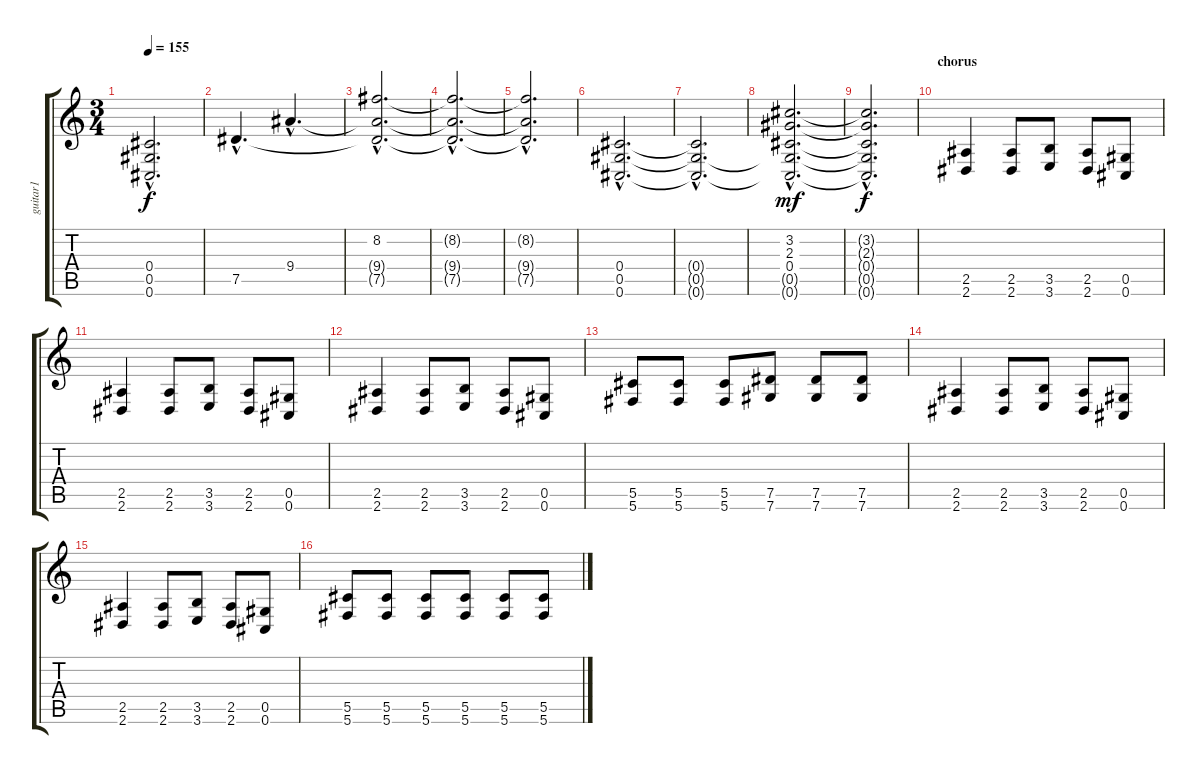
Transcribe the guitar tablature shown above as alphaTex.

\track ("guitar1" "guitar1") {instrument distortionguitar}
\staff {score tabs}
\tuning (Eb4 Bb3 Gb3 Db3 Ab2 Db2) {hide}
\ts (3 4)
\tempo 155
\clef g2
\ks c
(0.4{hac t} 0.5{hac t} 0.6{hac t}).2{d dy f} |
7.5{hac}.4{d} 9.4{hac}.4{d} |
(8.2{hac} 9.4{hac t} 7.5{hac t}).2{d} |
(8.2{hac t} 9.4{hac t} 7.5{hac t}).2{d} |
(8.2{hac t} 9.4{hac t} 7.5{hac t}).2{d} |
(0.4{hac} 0.5{hac} 0.6{hac}).2{d} |
(0.4{hac t} 0.5{hac t} 0.6{hac t}).2{d} |
(3.2{hac} 2.3{hac} 0.4{hac} 0.5{hac t} 0.6{hac t}).2{d dy mf} |
(3.2{hac t} 2.3{hac t} 0.4{hac t} 0.5{hac t} 0.6{hac t}).2{d dy f} |
\section ("" "chorus")
(2.5 2.6).4 (2.5 2.6).8 (3.5 3.6).8 (2.5 2.6).8 (0.5 0.6).8 |
(2.5 2.6).4 (2.5 2.6).8 (3.5 3.6).8 (2.5 2.6).8 (0.5 0.6).8 |
(2.5 2.6).4 (2.5 2.6).8 (3.5 3.6).8 (2.5 2.6).8 (0.5 0.6).8 |
(5.5 5.6).8 (5.5 5.6).8 (5.5 5.6).8 (7.5 7.6).8 (7.5 7.6).8 (7.5 7.6).8 |
(2.5 2.6).4 (2.5 2.6).8 (3.5 3.6).8 (2.5 2.6).8 (0.5 0.6).8 |
(2.5 2.6).4 (2.5 2.6).8 (3.5 3.6).8 (2.5 2.6).8 (0.5 0.6).8 |
(5.5 5.6).8 (5.5 5.6).8 (5.5 5.6).8 (5.5 5.6).8 (5.5 5.6).8 (5.5 5.6).8
